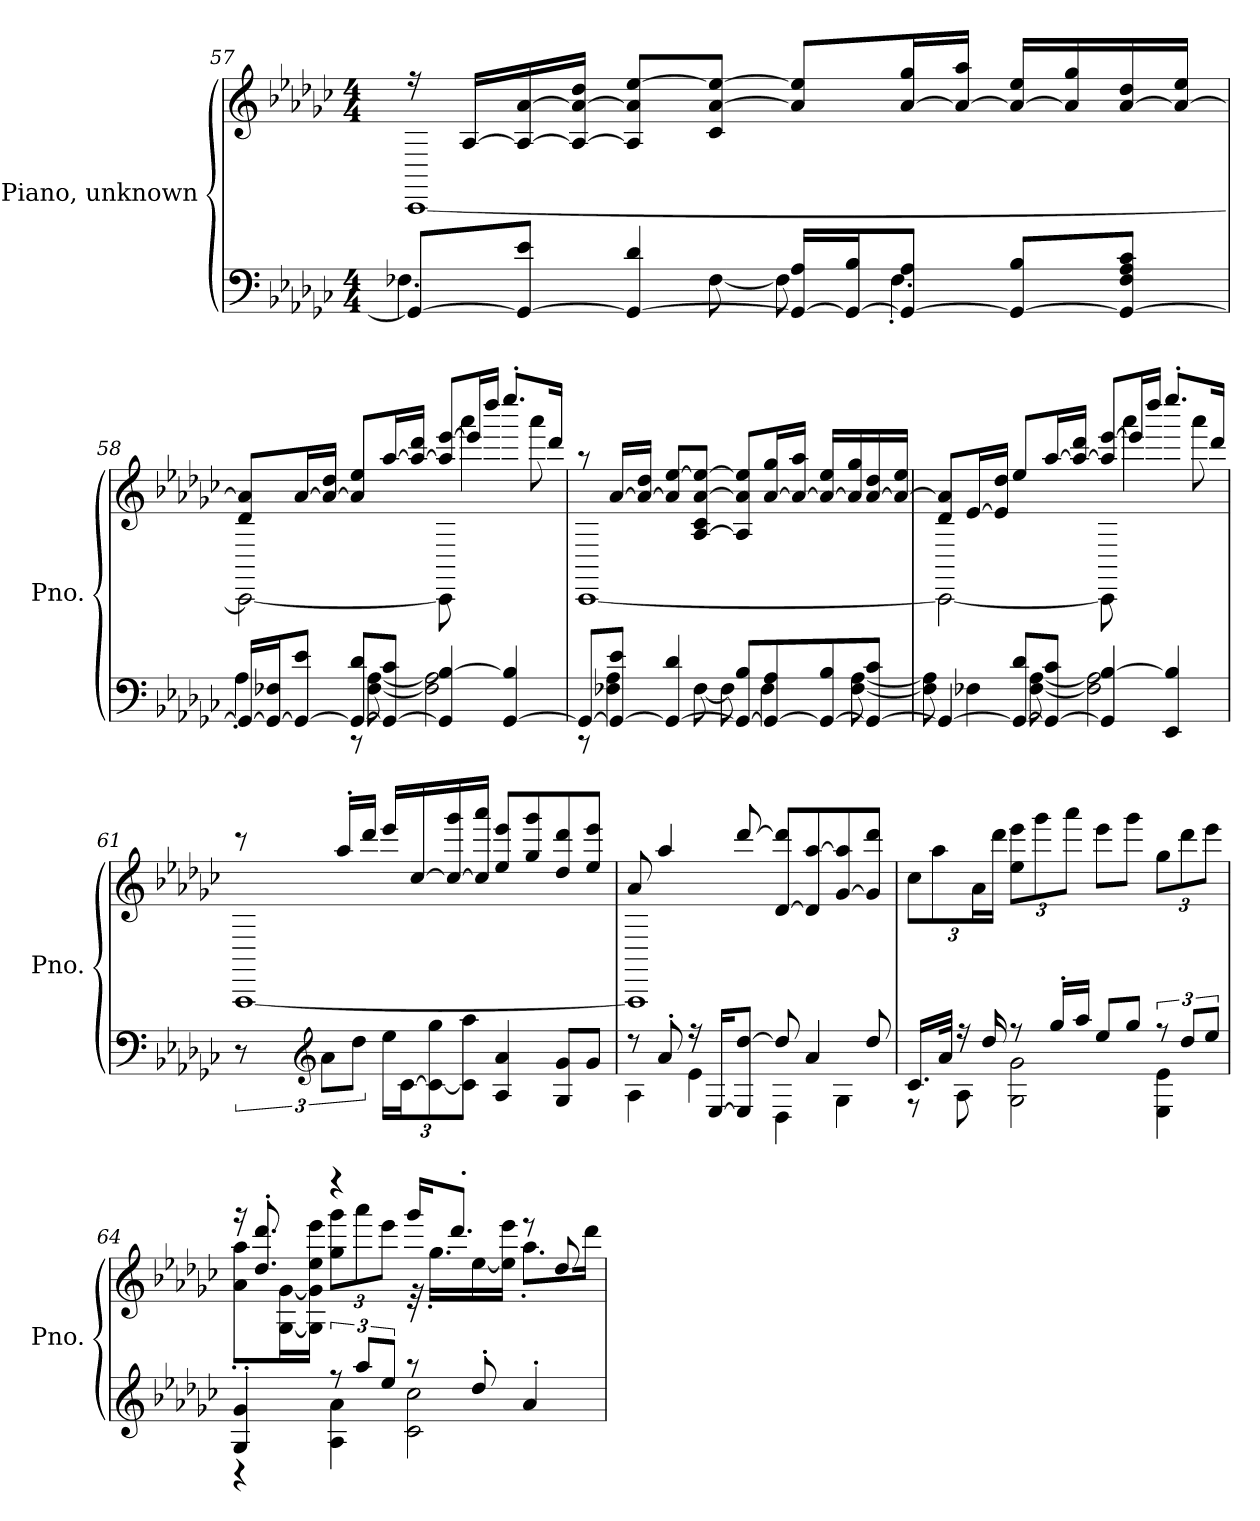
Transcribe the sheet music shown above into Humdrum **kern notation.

**kern	**kern
*part1	*part1
*staff2	*staff1
*I"Piano, unknown	*
*I'Pno.	*
!!LO:LB:g=z
*clefF4	*clefG2
*k[b-e-a-d-g-c-]	*k[b-e-a-d-g-c-]
*M4/4	*M4/4
=57	=57
*^	*^
8GG-/L_	4.F-X\	16r	[1CC-
.	.	[16A-/LL	.
8GG-/_ 8e-/J	.	16A-/_ [16a-/	.
.	.	16A-/_ 16a-/_ 16dd-/JJ	.
4GG-/_ 4d-/	.	8A-/] 8a-/] [8ee-/L	.
.	[8F-\	8c-/ [8a-/ 8ee-/_J	.
16GG-/_ 16A-/LL	8F-\]	8a-/] 8ee-/]L	.
16GG-/_ 16B-/J	.	.	.
8GG-/_ 8A-/J	4.F-'\	[16a-/ 16gg-/L	.
.	.	16a-/_ 16aa-/JJ	.
8GG-/_ 8B-/L	.	16a-/_ 16ee-/LL	.
.	.	16a-/] 16gg-/	.
8GG-/_ 8F-/ 8A-/ 8c-/J	.	[16a-/ 16dd-/	.
.	.	16a-/_ 16ee-/JJ	.
!!LO:LB:g=z	!!
=58	=58	=58	=58
16GG-/LL_	4A-'\	8d-/ 8a-/]L	2CC-\_
16GG-/_ 16F-X/J	.	.	.
8GG-/_ 8e-/J	.	[16a-/L	.
.	.	16a-/_ 16dd-/JJ	.
8GG-/_ 8d-/L	8r	8a-/] 8ee-/L	.
8GG-/_ 8c-/J	[8F-\ [8A-\	[16aa-/L	.
.	.	16aa-/_ 16ddd-/JJ	.
4GG-/] [4B-/	2F-\] 2A-\]	8aa-/] [8eee-/L	8CC-\]
.	.	16eee-/L]	4aaa-\
.	.	16dddd-/JJ	.
[4GG-/ 4B-/]	.	8.eeee-'/L	.
.	.	.	8aaa-\
.	.	16ddd-/Jk	.
=59	=59	=59	=59
8GG-/L_	8r	8r	[1CC-
8GG-/_ 8e-/J	4F-X\ 4A-\	[16a-/LL	.
.	.	16a-/_ 16dd-/JJ	.
4GG-/_ 4d-/	.	8a-/] [8ee-/L	.
.	[8F-\	[8A-/ 8c-/ [8a-/ 8ee-/_J	.
8GG-/_ 8B-/L	8F-\]	8A-/] 8a-/] 8ee-/]L	.
8GG-/_ 8A-/	4F-\	[16a-/ 16gg-/L	.
.	.	16a-/_ 16aa-/JJ	.
8GG-/_ 8B-/	.	16a-/_ 16ee-/LL	.
.	.	16a-/] 16gg-/	.
8GG-/_ 8c-/J	[8F-\ [8A-\	[16a-/ 16dd-/	.
.	.	16a-/_ 16ee-/JJ	.
!!LO:LB:g=z	!!
=60	=60	=60	=60
4GG-/_	8F-\] 8A-\]	8d-/ 8a-/]L	2CC-\_
.	4F-X\	[16e-/L	.
.	.	16e-/] 16dd-/JJ	.
8GG-/_ 8d-/L	.	8ee-/L	.
8GG-/_ 8c-/J	[8F-\ [8A-\	[16aa-/L	.
.	.	16aa-/_ 16ddd-/JJ	.
4GG-/] [4B-/	2F-\] 2A-\]	8aa-/] [8eee-/L	8CC-\]
.	.	16eee-/L]	4aaa-\
.	.	16dddd-/JJ	.
4EE-/ 4B-/]	.	8.eeee-'/L	.
.	.	.	8aaa-\
.	.	16ddd-/Jk	.
*v	*v	*	*
=61	=61	=61
12r	8r	[1AAA-
*clefG2	*	*
12a-\L	.	.
.	16aa-'/LL	.
12dd-\J	.	.
.	16ddd-/JJ	.
*Xbrackettup	*	*
24ee-\LL	16eee-/LL	.
[24c-\J	.	.
.	[16cc-/	.
12c-\_ 12gg-\	.	.
.	16cc-/_ 16ggg-/	.
12c-\] 12aa-\J	.	.
.	16cc-/] 16aaa-/JJ	.
4A-/ 4a-/	8ee-/ 8eee-/L	.
.	8gg-/ 8ggg-/	.
8G-/ 8g-/L	8dd-/ 8ddd-/	.
8g-/J	8ee-/ 8eee-/J	.
!!LO:PB:g=z	!!
=62	=62	=62
*^	*	*
8r	4A-\	8a-/	1AAA-]
8a-'/	.	4aa-/	.
16r	4e-\	.	.
[16E-/KL	.	.	.
8E-/] [8dd-/J	.	[8ddd-/	.
8dd-/]	4D-\	[8d-/ 8ddd-/]L	.
4a-/	.	8d-/] [8aa-/	.
.	4G-\	[8g-/ 8aa-/]	.
8dd-/	.	8g-/] 8ddd-/J	.
*	*	*v	*v
=63	=63	=63
*	*	*Xbrackettup
16.c-/LL	8r	12cc-\L
.	.	12aa-\
32a-/JJk	.	.
16r	8A-\	.
.	.	24a-\L
16dd-/	.	.
.	.	24ddd-\JJ
8r	2G-\ 2g-\	12ee-\ 12eee-\L
.	.	12ggg-\
16gg-'/LL	.	.
.	.	12aaa-\J
16aa-/JJ	.	.
8ee-/L	.	8eee-\L
8gg-/J	.	8ggg-\J
*brackettup	*	*
12r	4E-\ 4e-\	12gg-\L
12dd-/L	.	12ddd-\
12ee-/J	.	12eee-\J
!!LO:LB:g=z
=64	=64	=64
*	*	*^
4G-/' 4g-/'	4r	16r	8a-\' 8aa-\'L
.	.	8.dd-/' 8.ddd-/'	.
.	.	.	[16G-\ [16g-\L
.	.	.	16G-\] 16g-\] 16ee-\ 16eee-\JJ
12r	4A-\ 4a-\	4r	12gg-\ 12ggg-\L
12aa-/L	.	.	12aaa-\
12ee-/J	.	.	12eee-\J
8r	2c-\ 2cc-\	16ggg-/KL	32r
.	.	.	16.gg-'\LL
.	.	8.ddd-'/J	.
8dd-'/	.	.	[16ee-\
.	.	.	16ee-\] 16eee-\JJ
4a-'/	.	8r	8.aa-'\L
.	.	8dd-/	.
.	.	.	16ddd-\Jk
*v	*v	*	*
*	*v	*v
=	=
*-	*-
